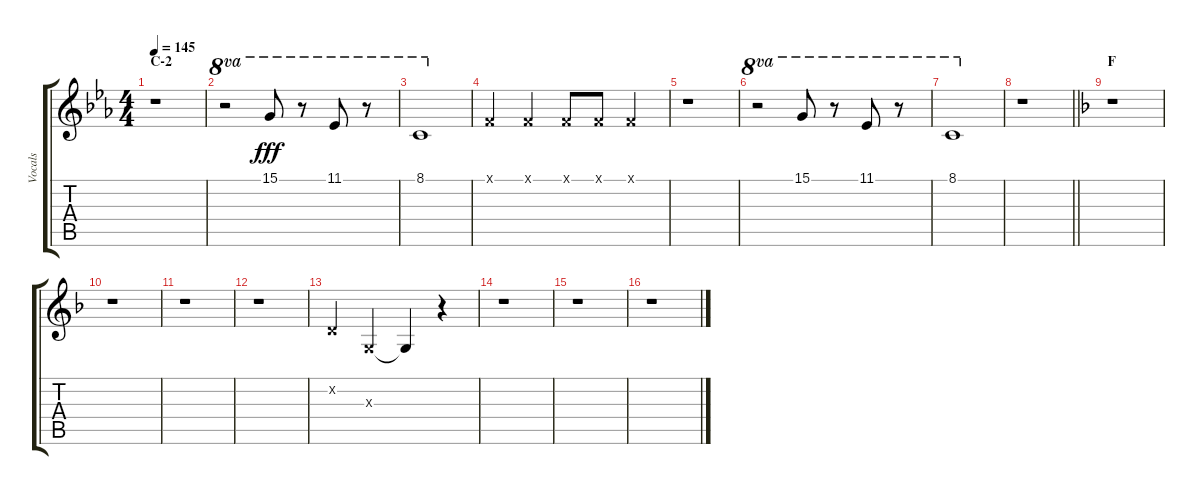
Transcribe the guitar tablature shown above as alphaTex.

\track ("Vocals" "Vocals") {instrument voiceoohs}
\staff {score tabs}
\tuning (E4 B3 G3 D3 A2 E2) {hide}
\ts (4 4)
\section ("" "C-2")
\tempo 145
\clef g2
\ks eb
r.1{dy fff} |
r.2{ot 8va} 15.1.8{ot 8va} r.8{ot 8va} 11.1.8{ot 8va} r.8{ot 8va} |
8.1.1{ot 8va} |
1.1{x}.4 1.1{x}.4 1.1{x}.8 1.1{x}.8 1.1{x}.4 |
r.1 |
r.2{ot 8va} 15.1.8{ot 8va} r.8{ot 8va} 11.1.8{ot 8va} r.8{ot 8va} |
8.1.1{ot 8va} |
\barLineRight lightlight
r.1 |
\section ("" "F")
\ks f
r.1 |
r.1 |
r.1 |
r.1 |
3.2{x}.4 0.3{x}.4 0.3{t}.4 r.4 |
r.1 |
r.1 |
r.1
